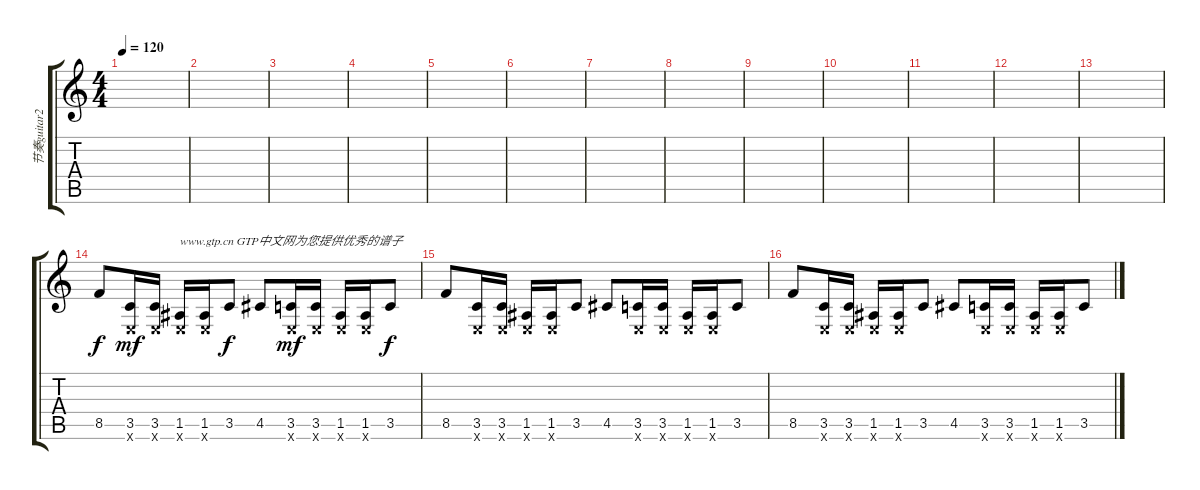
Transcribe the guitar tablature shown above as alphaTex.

\track ("节奏guitar2" "节奏guitar2") {instrument overdrivenguitar}
\staff {score tabs}
\tuning (E4 B3 G3 D3 A2 E2) {hide}
\ts (4 4)
\tempo 120
\clef g2
\ks c
|
|
|
|
|
|
|
|
|
|
|
|
|
8.5.8{volume 8} (3.5 0.6{x}).16{dy mf} (3.5 0.6{x}).16 (1.5 0.6{x}).16{txt "www.gtp.cn GTP中文网为您提供优秀的谱子"} (1.5 0.6{x}).16 3.5.8{dy f} 4.5.8 (3.5 0.6{x}).16{dy mf} (3.5 0.6{x}).16 (1.5 0.6{x}).16 (1.5 0.6{x}).16 3.5.8{dy f} |
8.5.8 (3.5 0.6{x}).16 (3.5 0.6{x}).16 (1.5 0.6{x}).16 (1.5 0.6{x}).16 3.5.8 4.5.8 (3.5 0.6{x}).16 (3.5 0.6{x}).16 (1.5 0.6{x}).16 (1.5 0.6{x}).16 3.5.8 |
8.5.8 (3.5 0.6{x}).16 (3.5 0.6{x}).16 (1.5 0.6{x}).16 (1.5 0.6{x}).16 3.5.8 4.5.8 (3.5 0.6{x}).16 (3.5 0.6{x}).16 (1.5 0.6{x}).16 (1.5 0.6{x}).16 3.5.8
